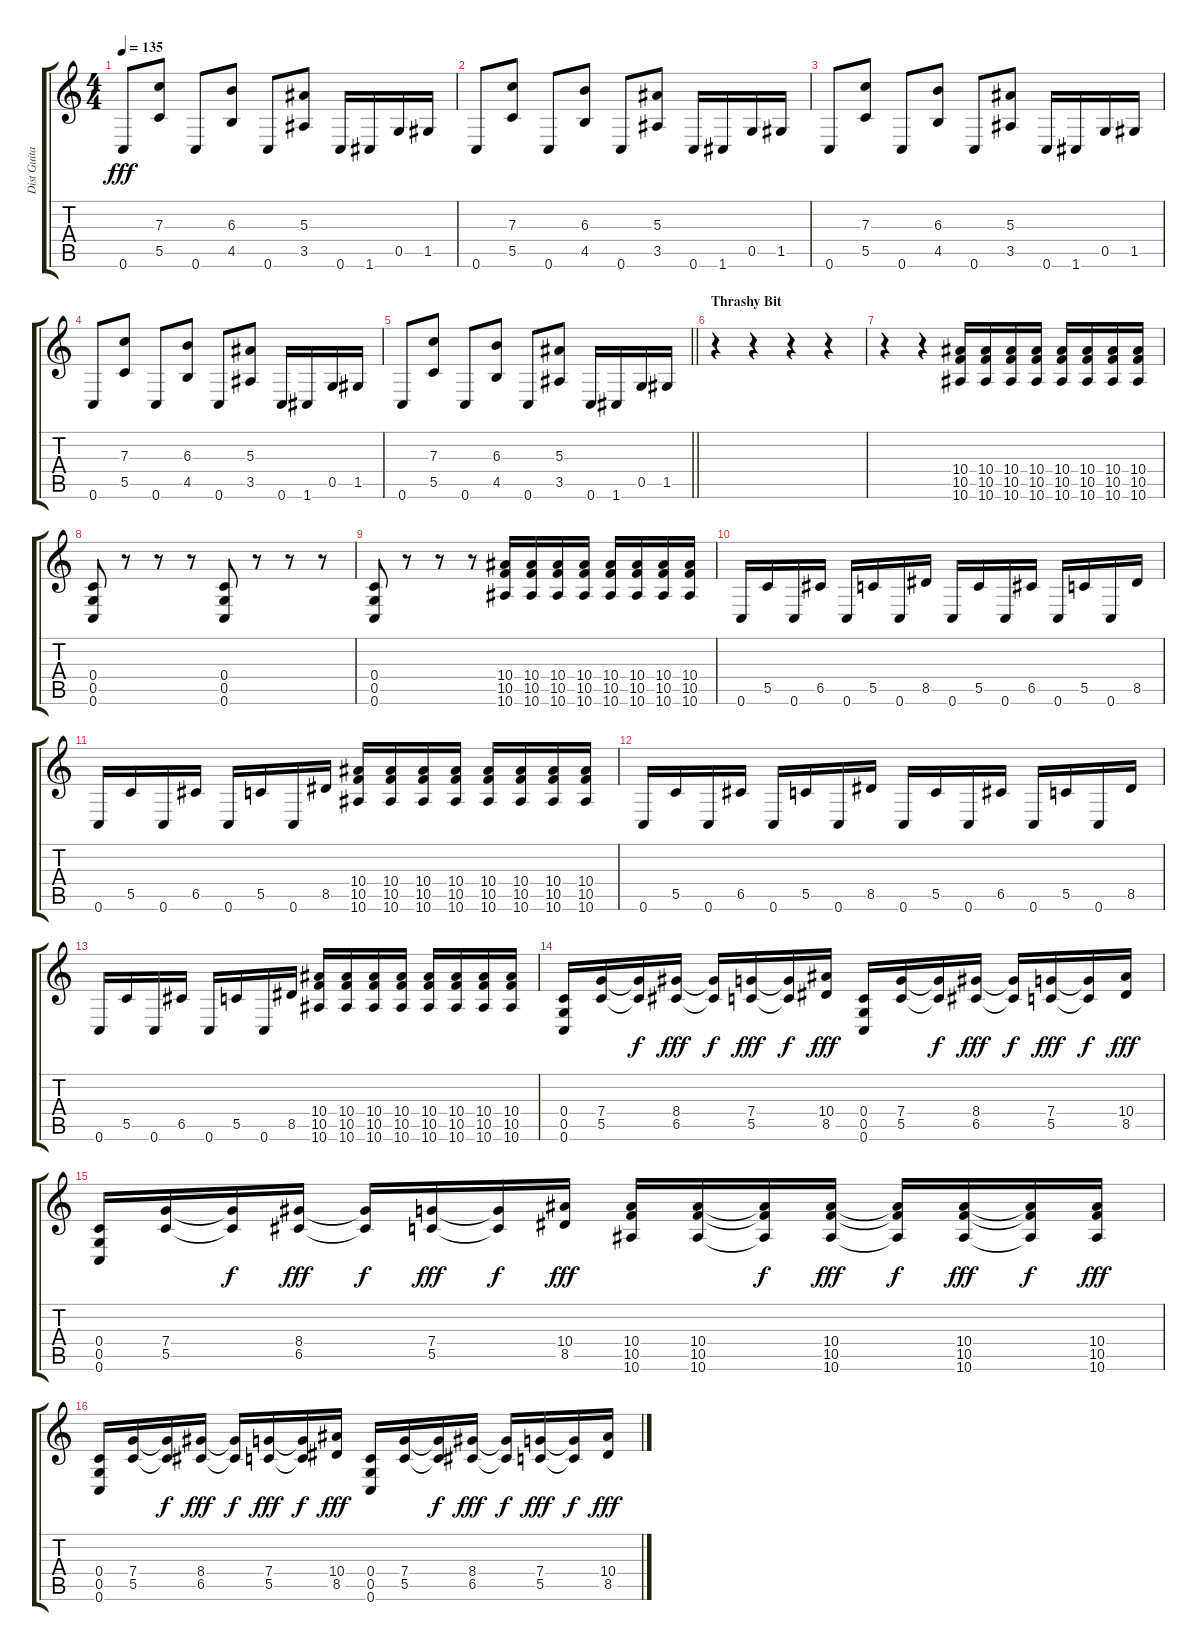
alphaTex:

\track ("Dist Guitar 1" "Dist Guita") {instrument overdrivenguitar}
\staff {score tabs}
\tuning (D4 A3 F3 C3 G2 C2) {hide}
\ts (4 4)
\tempo 135
\clef g2
\ks c
0.6.8{dy fff} (7.3 5.5).8 0.6.8 (6.3 4.5).8 0.6.8 (5.3 3.5).8 0.6.16 1.6.16 0.5.16 1.5.16 |
0.6.8 (7.3 5.5).8 0.6.8 (6.3 4.5).8 0.6.8 (5.3 3.5).8 0.6.16 1.6.16 0.5.16 1.5.16 |
0.6.8 (7.3 5.5).8 0.6.8 (6.3 4.5).8 0.6.8 (5.3 3.5).8 0.6.16 1.6.16 0.5.16 1.5.16 |
0.6.8 (7.3 5.5).8 0.6.8 (6.3 4.5).8 0.6.8 (5.3 3.5).8 0.6.16 1.6.16 0.5.16 1.5.16 |
\barLineRight lightlight
0.6.8 (7.3 5.5).8 0.6.8 (6.3 4.5).8 0.6.8 (5.3 3.5).8 0.6.16 1.6.16 0.5.16 1.5.16 |
\section ("" "Thrashy Bit")
r.4 r.4 r.4 r.4 |
r.4 r.4 (10.4 10.5 10.6).16 (10.4 10.5 10.6).16 (10.4 10.5 10.6).16 (10.4 10.5 10.6).16 (10.4 10.5 10.6).16 (10.4 10.5 10.6).16 (10.4 10.5 10.6).16 (10.4 10.5 10.6).16 |
(0.4 0.5 0.6).8 r.8 r.8 r.8 (0.4 0.5 0.6).8 r.8 r.8 r.8 |
(0.4 0.5 0.6).8 r.8 r.8 r.8 (10.4 10.5 10.6).16 (10.4 10.5 10.6).16 (10.4 10.5 10.6).16 (10.4 10.5 10.6).16 (10.4 10.5 10.6).16 (10.4 10.5 10.6).16 (10.4 10.5 10.6).16 (10.4 10.5 10.6).16 |
0.6.16 5.5.16 0.6.16 6.5.16 0.6.16 5.5.16 0.6.16 8.5.16 0.6.16 5.5.16 0.6.16 6.5.16 0.6.16 5.5.16 0.6.16 8.5.16 |
0.6.16 5.5.16 0.6.16 6.5.16 0.6.16 5.5.16 0.6.16 8.5.16 (10.4 10.5 10.6).16 (10.4 10.5 10.6).16 (10.4 10.5 10.6).16 (10.4 10.5 10.6).16 (10.4 10.5 10.6).16 (10.4 10.5 10.6).16 (10.4 10.5 10.6).16 (10.4 10.5 10.6).16 |
0.6.16 5.5.16 0.6.16 6.5.16 0.6.16 5.5.16 0.6.16 8.5.16 0.6.16 5.5.16 0.6.16 6.5.16 0.6.16 5.5.16 0.6.16 8.5.16 |
0.6.16 5.5.16 0.6.16 6.5.16 0.6.16 5.5.16 0.6.16 8.5.16 (10.4 10.5 10.6).16 (10.4 10.5 10.6).16 (10.4 10.5 10.6).16 (10.4 10.5 10.6).16 (10.4 10.5 10.6).16 (10.4 10.5 10.6).16 (10.4 10.5 10.6).16 (10.4 10.5 10.6).16 |
(0.4 0.5 0.6).16 (7.4 5.5).16 (7.4{t} 5.5{t}).16{dy f} (8.4 6.5).16{dy fff} (8.4{t} 6.5{t}).16{dy f} (7.4 5.5).16{dy fff} (7.4{t} 5.5{t}).16{dy f} (10.4 8.5).16{dy fff} (0.4 0.5 0.6).16 (7.4 5.5).16 (7.4{t} 5.5{t}).16{dy f} (8.4 6.5).16{dy fff} (8.4{t} 6.5{t}).16{dy f} (7.4 5.5).16{dy fff} (7.4{t} 5.5{t}).16{dy f} (10.4 8.5).16{dy fff} |
(0.4 0.5 0.6).16 (7.4 5.5).16 (7.4{t} 5.5{t}).16{dy f} (8.4 6.5).16{dy fff} (8.4{t} 6.5{t}).16{dy f} (7.4 5.5).16{dy fff} (7.4{t} 5.5{t}).16{dy f} (10.4 8.5).16{dy fff} (10.4 10.5 10.6).16 (10.4 10.5 10.6).16 (10.4{t} 10.5{t} 10.6{t}).16{dy f} (10.4 10.5 10.6).16{dy fff} (10.4{t} 10.5{t} 10.6{t}).16{dy f} (10.4 10.5 10.6).16{dy fff} (10.4{t} 10.5{t} 10.6{t}).16{dy f} (10.4 10.5 10.6).16{dy fff} |
(0.4 0.5 0.6).16 (7.4 5.5).16 (7.4{t} 5.5{t}).16{dy f} (8.4 6.5).16{dy fff} (8.4{t} 6.5{t}).16{dy f} (7.4 5.5).16{dy fff} (7.4{t} 5.5{t}).16{dy f} (10.4 8.5).16{dy fff} (0.4 0.5 0.6).16 (7.4 5.5).16 (7.4{t} 5.5{t}).16{dy f} (8.4 6.5).16{dy fff} (8.4{t} 6.5{t}).16{dy f} (7.4 5.5).16{dy fff} (7.4{t} 5.5{t}).16{dy f} (10.4 8.5).16{dy fff}
